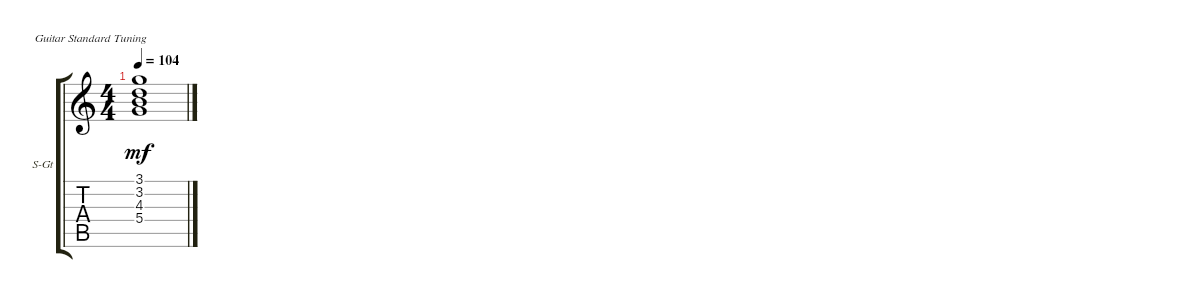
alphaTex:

\defaultSystemsLayout 4
\bracketExtendMode groupsimilarinstruments
\firstSystemTrackNameOrientation horizontal
\otherSystemsTrackNameOrientation horizontal
\track ("Steel Guitar" "S-Gt") {instrument acousticguitarsteel}
\staff {score tabs}
\tuning (E4 B3 G3 D3 A2 E2)
\ts (4 4)
\tempo 104
\clef g2
\ks c
(5.4 4.3{t} 3.2{t} 3.1{t}).1{dy mf}
